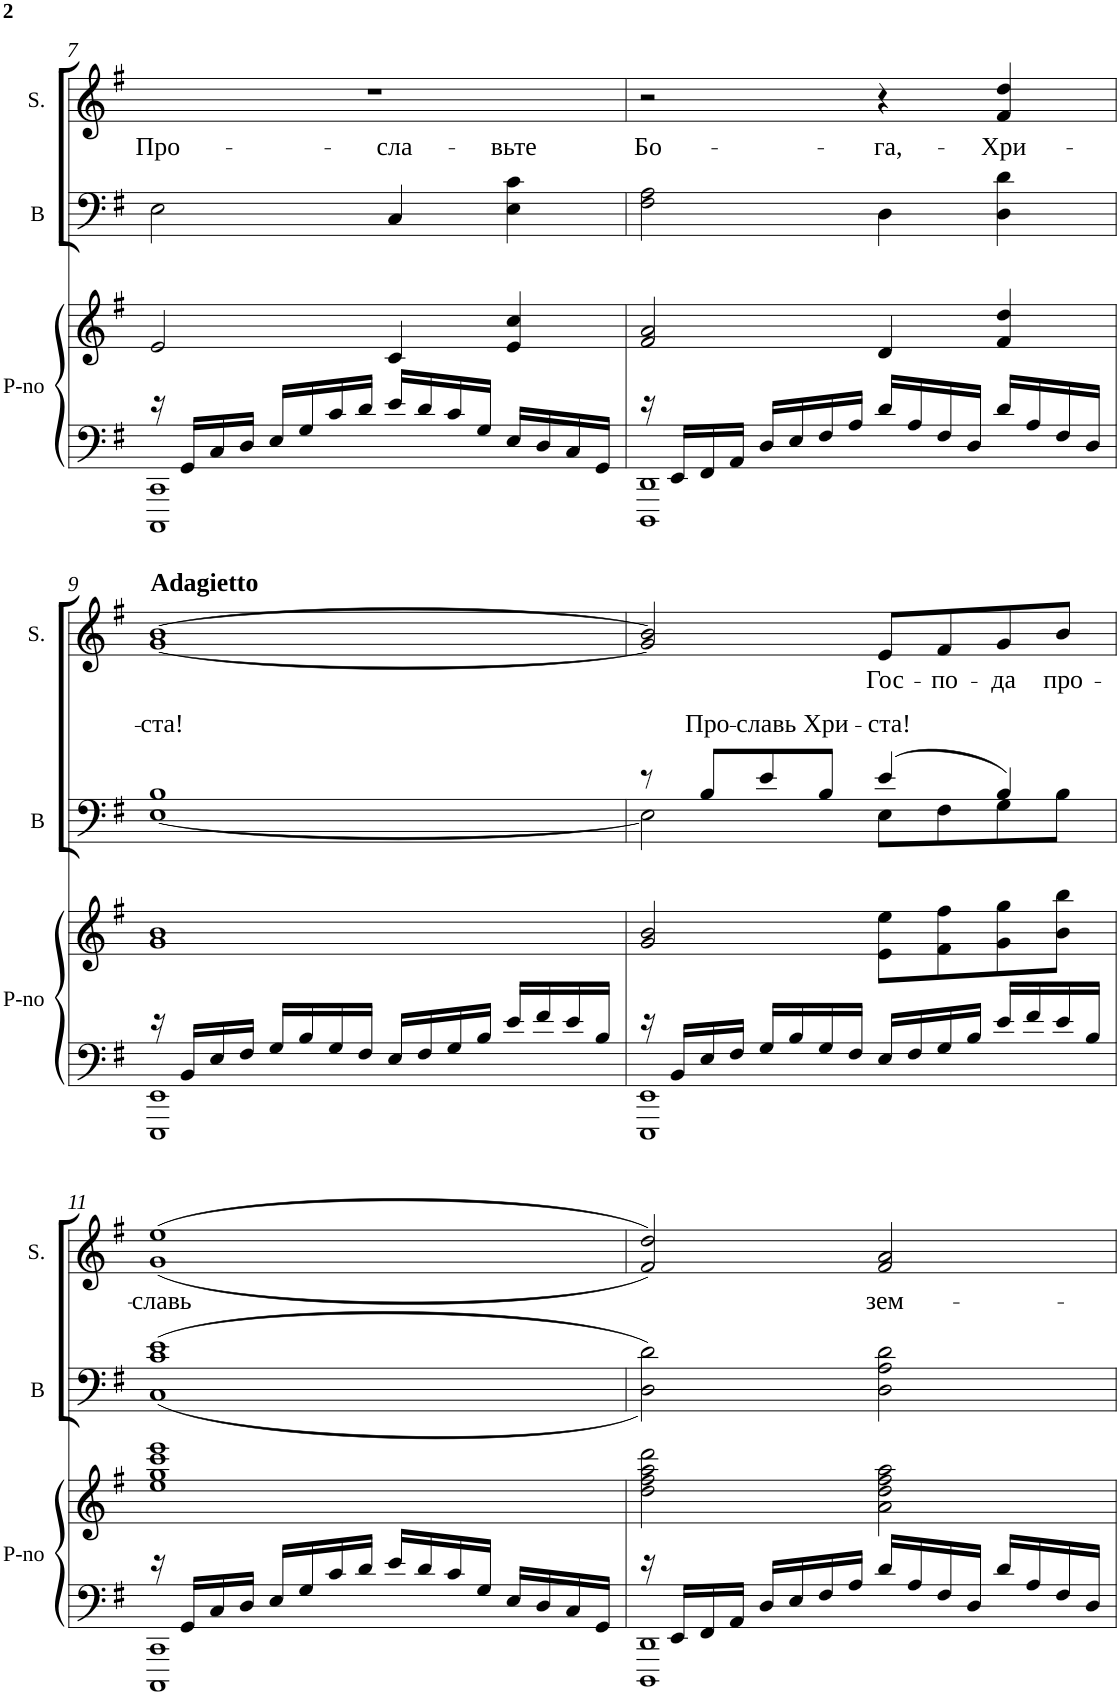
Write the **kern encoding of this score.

**kern	**kern	**kern	**text	**kern	**text
*part3	*part3	*part2	*part2	*part1	*part1
*staff4	*staff3	*staff2	*staff2	*staff1	*staff1
*I"Piano	*	*I"Basso	*	*I"Soprano	*
*I'P-no	*	*I'B	*	*I'S.	*
!!LO:PB:g=z
*clefF4	*clefG2	*clefF4	*	*clefG2	*
*k[f#]	*k[f#]	*k[f#]	*	*k[f#]	*
*e:	*e:	*e:	*	*e:	*
*M4/4	*M4/4	*M4/4	*	*M4/4	*
=7	=7	=7	=7	=7	=7
*^	*	*	*	*	*
!	!	!	!	!LO:LY:a	!	!
16rc	1CCC 1CC	2e/	2E\	Про-	1r	.
16GG/LL	.	.	.	.	.	.
16C/	.	.	.	.	.	.
16D/JJ	.	.	.	.	.	.
16E/LL	.	.	.	.	.	.
16G/	.	.	.	.	.	.
16c/	.	.	.	.	.	.
16d/JJ	.	.	.	.	.	.
!	!	!	!	!LO:LY:a	!	!
16e/LL	.	4c/	4C/	-сла-	.	.
16d/	.	.	.	.	.	.
16c/	.	.	.	.	.	.
16G/JJ	.	.	.	.	.	.
!	!	!	!	!LO:LY:a	!	!
16E/LL	.	4e/ 4cc/	4E\ 4c\	-вьте	.	.
16D/	.	.	.	.	.	.
16C/	.	.	.	.	.	.
16GG/JJ	.	.	.	.	.	.
=8	=8	=8	=8	=8	=8	=8
!	!	!	!	!LO:LY:a	!	!
16rc	1DDD 1DD	2f#/ 2a/	2F#\ 2A\	Бо-	2r	.
16EE/LL	.	.	.	.	.	.
16FF#/	.	.	.	.	.	.
16AA/JJ	.	.	.	.	.	.
16D/LL	.	.	.	.	.	.
16E/	.	.	.	.	.	.
16F#/	.	.	.	.	.	.
16A/JJ	.	.	.	.	.	.
!	!	!	!	!LO:LY:a	!	!
16d/LL	.	4d/	4D\	-га,-	4r	.
16A/	.	.	.	.	.	.
16F#/	.	.	.	.	.	.
16D/JJ	.	.	.	.	.	.
!	!	!	!	!LO:LY:a	!	!
16d/LL	.	4f#/ 4dd/	4D\ 4d\	-Хри-	4f#/ 4dd/	.
16A/	.	.	.	.	.	.
16F#/	.	.	.	.	.	.
16D/JJ	.	.	.	.	.	.
!!LO:LB:g=z
=9	=9	=9	=9	=9	=9	=9
!	!	!	!	!	!LO:TX:a:B:t=Adagietto	!
!	!	!	!	!LO:LY:a	!	!
*	*	*	*^	*	*	*
16rc	1EEE 1EE	1g 1b	1B	[<1E	-ста!	[1g [1b	.
16BB/LL	.	.	.	.	.	.	.
16E/	.	.	.	.	.	.	.
16F#/JJ	.	.	.	.	.	.	.
16G/LL	.	.	.	.	.	.	.
16B/	.	.	.	.	.	.	.
16G/	.	.	.	.	.	.	.
16F#/JJ	.	.	.	.	.	.	.
16E/LL	.	.	.	.	.	.	.
16F#/	.	.	.	.	.	.	.
16G/	.	.	.	.	.	.	.
16B/JJ	.	.	.	.	.	.	.
16e/LL	.	.	.	.	.	.	.
16f#/	.	.	.	.	.	.	.
16e/	.	.	.	.	.	.	.
16B/JJ	.	.	.	.	.	.	.
=10	=10	=10	=10	=10	=10	=10	=10
16rc	1EEE 1EE	2g/ 2b/	8rc	2E\]	.	2g/] 2b/]	.
16BB/LL	.	.	.	.	.	.	.
!	!	!	!	!	!LO:LY:a	!	!
16E/	.	.	8B/L	.	Про-	.	.
16F#/JJ	.	.	.	.	.	.	.
!	!	!	!	!	!LO:LY:a	!	!
16G/LL	.	.	8e/	.	-славь	.	.
16B/	.	.	.	.	.	.	.
!	!	!	!	!	!LO:LY:a	!	!
16G/	.	.	8B/J	.	Хри-	.	.
16F#/JJ	.	.	.	.	.	.	.
!	!	!	!	!	!LO:LY:a	!	!LO:LY:b
16E/LL	.	8e\ 8ee\L	(>4e/	8E\L	-ста!	8e/L	Гос-
16F#/	.	.	.	.	.	.	.
!	!	!	!	!	!	!	!LO:LY:b
16G/	.	8f#\ 8ff#\	.	8F#\	.	8f#/	-по-
16B/JJ	.	.	.	.	.	.	.
!	!	!	!	!	!	!	!LO:LY:b
16e/LL	.	8g\ 8gg\	4B/)	8G\	.	8g/	-да
16f#/	.	.	.	.	.	.	.
!	!	!	!	!	!	!	!LO:LY:b
16e/	.	8b\ 8bb\J	.	8B\J	.	8b/J	про-
16B/JJ	.	.	.	.	.	.	.
*	*	*	*v	*v	*	*	*
!!LO:LB:g=z
=11	=11	=11	=11	=11	=11	=11
!	!	!	!	!	!	!LO:LY:b
16rc	1CCC 1CC	1ee 1gg 1ccc 1eee	(>(<1C 1c 1e	.	(>(<1g 1ee	-славь
16GG/LL	.	.	.	.	.	.
16C/	.	.	.	.	.	.
16D/JJ	.	.	.	.	.	.
16E/LL	.	.	.	.	.	.
16G/	.	.	.	.	.	.
16c/	.	.	.	.	.	.
16d/JJ	.	.	.	.	.	.
16e/LL	.	.	.	.	.	.
16d/	.	.	.	.	.	.
16c/	.	.	.	.	.	.
16G/JJ	.	.	.	.	.	.
16E/LL	.	.	.	.	.	.
16D/	.	.	.	.	.	.
16C/	.	.	.	.	.	.
16GG/JJ	.	.	.	.	.	.
=12	=12	=12	=12	=12	=12	=12
16rc	1DDD 1DD	2dd\ 2ff#\ 2aa\ 2ddd\	2D\ 2d\))	.	2f#/ 2dd/))	.
16EE/LL	.	.	.	.	.	.
16FF#/	.	.	.	.	.	.
16AA/JJ	.	.	.	.	.	.
16D/LL	.	.	.	.	.	.
16E/	.	.	.	.	.	.
16F#/	.	.	.	.	.	.
16A/JJ	.	.	.	.	.	.
!	!	!	!	!	!	!LO:LY:b
16d/LL	.	2a\ 2dd\ 2ff#\ 2aa\	2D\ 2A\ 2d\	.	2f#/ 2a/	зем-
16A/	.	.	.	.	.	.
16F#/	.	.	.	.	.	.
16D/JJ	.	.	.	.	.	.
16d/LL	.	.	.	.	.	.
16A/	.	.	.	.	.	.
16F#/	.	.	.	.	.	.
16D/JJ	.	.	.	.	.	.
*v	*v	*	*	*	*	*
=	=	=	=	=	=
*-	*-	*-	*-	*-	*-
